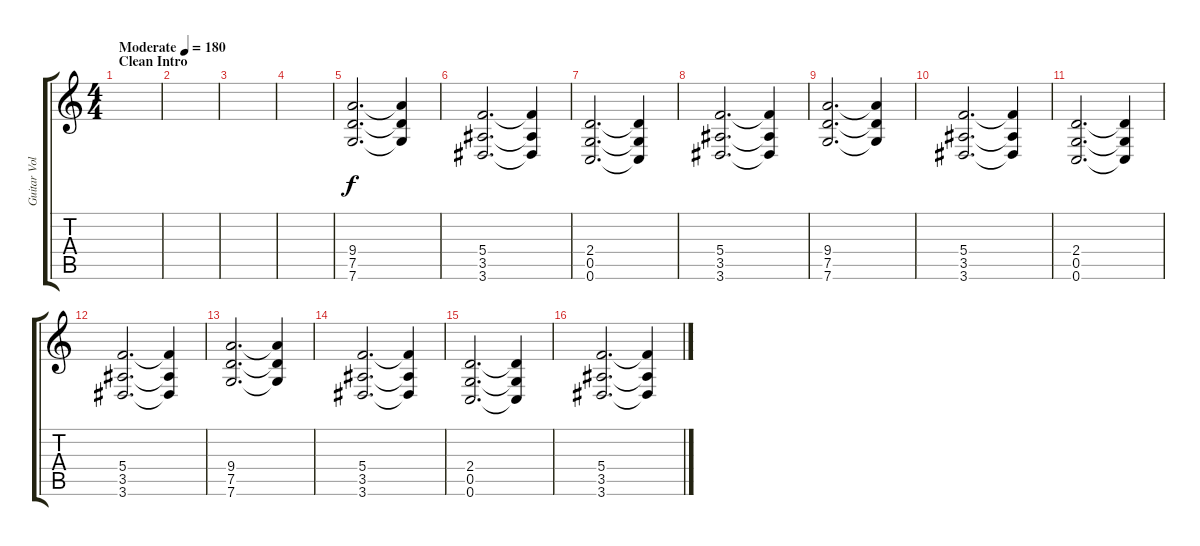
\track ("Guitar Volume Swells" "Guitar Vol") {instrument electricguitarclean}
\staff {score tabs}
\tuning (D4 A3 F3 C3 G2 C2) {hide}
\ts (4 4)
\section ("" "Clean Intro")
\tempo (180 "Moderate")
\tempo 120
\tempo (180 "Moderate")
\clef g2
\ks c
|
|
|
|
(9.4 7.5 7.6).2{d volume 16} (9.4{t} 7.5{t} 7.6{t}).4{volume 6} |
(5.4 3.5 3.6).2{d volume 16} (5.4{t} 3.5{t} 3.6{t}).4{volume 6} |
(2.4 0.5 0.6).2{d volume 16} (2.4{t} 0.5{t} 0.6{t}).4{volume 6} |
(5.4 3.5 3.6).2{d volume 16} (5.4{t} 3.5{t} 3.6{t}).4{volume 6} |
(9.4 7.5 7.6).2{d volume 16} (9.4{t} 7.5{t} 7.6{t}).4{volume 6} |
(5.4 3.5 3.6).2{d volume 16} (5.4{t} 3.5{t} 3.6{t}).4{volume 6} |
(2.4 0.5 0.6).2{d volume 16} (2.4{t} 0.5{t} 0.6{t}).4{volume 6} |
(5.4 3.5 3.6).2{d volume 16} (5.4{t} 3.5{t} 3.6{t}).4{volume 6} |
(9.4 7.5 7.6).2{d volume 16} (9.4{t} 7.5{t} 7.6{t}).4{volume 6} |
(5.4 3.5 3.6).2{d volume 16} (5.4{t} 3.5{t} 3.6{t}).4{volume 6} |
(2.4 0.5 0.6).2{d volume 16} (2.4{t} 0.5{t} 0.6{t}).4{volume 6} |
(5.4 3.5 3.6).2{d volume 16} (5.4{t} 3.5{t} 3.6{t}).4{volume 6}
